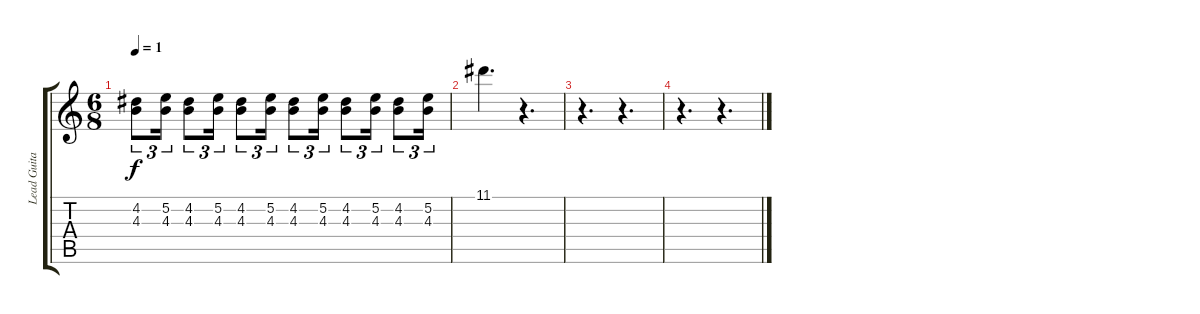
\track ("Lead Guitar" "Lead Guita") {instrument electricguitarjazz}
\staff {score tabs}
\tuning (E4 B3 G3 D3 A2 E2) {hide}
\ts (6 8)
\tempo 1
\clef g2
\ks c
(4.2 4.3).8{tu (3 2) dy f} (5.2 4.3).16{tu (3 2)} (4.2 4.3).8{tu (3 2)} (5.2 4.3).16{tu (3 2)} (4.2 4.3).8{tu (3 2)} (5.2 4.3).16{tu (3 2)} (4.2 4.3).8{tu (3 2)} (5.2 4.3).16{tu (3 2)} (4.2 4.3).8{tu (3 2)} (5.2 4.3).16{tu (3 2)} (4.2 4.3).8{tu (3 2)} (5.2 4.3).16{tu (3 2)} |
11.1.4{d} r.4{d} |
r.4{d} r.4{d} |
r.4{d} r.4{d}
